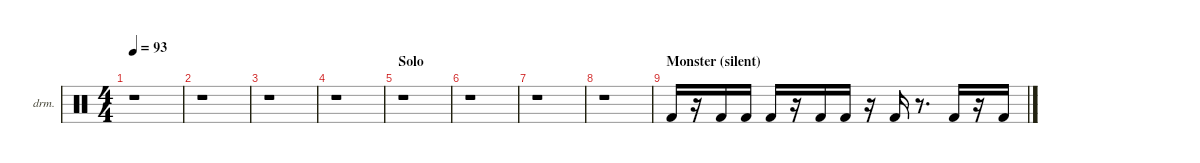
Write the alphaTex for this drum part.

\defaultSystemsLayout 2
\hideDynamics
\bracketExtendMode nobrackets
\firstSystemTrackNameOrientation horizontal
\otherSystemsTrackNameOrientation horizontal
\track ("Drumkit" "drm.") {solo instrument percussion}
\staff {score}
\articulation defaults
\ts (4 4)
\tempo 93
\clef neutral
\ks c
r.1{dy mf beam Down} |
r.1{beam Down} |
r.1{beam Down} |
r.1{beam Down} |
\section ("" "Solo")
r.1{beam Down} |
r.1{beam Down} |
r.1{beam Down} |
r.1{beam Down} |
\section ("" "Monster (silent)")
"Kick (hit) 2".16{beam Up} r.16{beam Up} "Kick (hit) 2".16{beam Up} "Kick (hit) 2".16{beam Up} "Kick (hit) 2".16{beam Up} r.16{beam Up} "Kick (hit) 2".16{beam Up} "Kick (hit) 2".16{beam Up} r.16{beam Up} "Kick (hit) 2".16{beam Up} r.8{d beam Up} "Kick (hit) 2".16{beam Up} r.16{beam Up} "Kick (hit) 2".16{beam Up}
